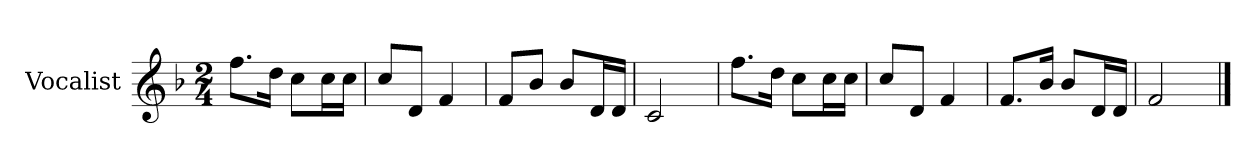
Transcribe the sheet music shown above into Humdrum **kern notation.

**kern
*part1
*staff1
*I"Vocalist
*k[b-]
*F:
*M2/4
=
8.ffL
16ddJk
8ccL
16ccL
16ccJJ
=1
8ccL
8dJ
4f
=2
8fL
8b-J
8b-L
16dL
16dJJ
=3
2c
=4
8.ffL
16ddJk
8ccL
16ccL
16ccJJ
=5
8ccL
8dJ
4f
=6
8.fL
16b-Jk
8b-L
16dL
16dJJ
=7
2f
==
*-
